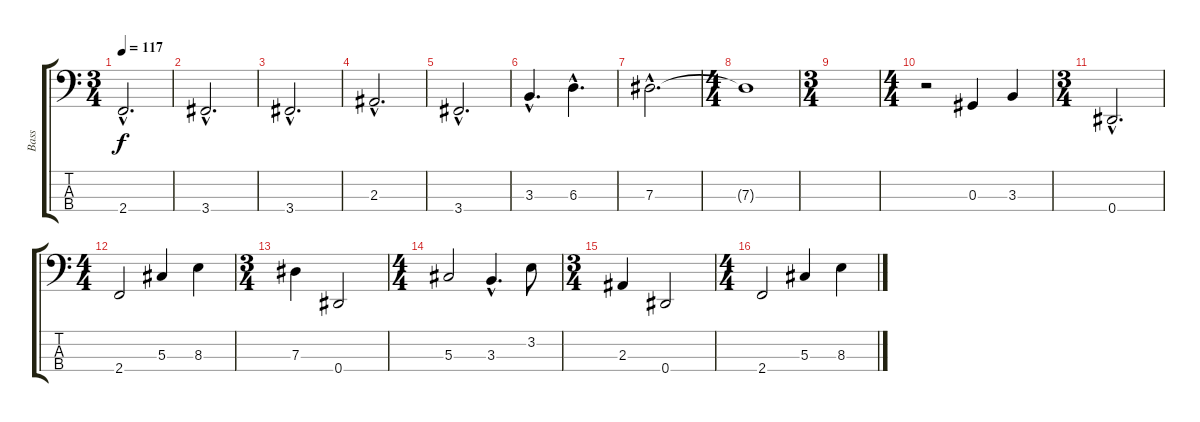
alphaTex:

\track ("Bass" "Bass") {instrument electricbasspick}
\staff {score tabs}
\tuning (Gb2 Db2 Ab1 Eb1) {hide}
\ts (3 4)
\tempo 117
\clef f4
\ks c
2.4{hac}.2{d dy f} |
3.4{hac}.2{d} |
3.4{hac}.2{d} |
2.3{hac}.2{d} |
3.4{hac}.2{d} |
3.3{hac}.4{d} 6.3{hac}.4{d} |
7.3{hac}.2{d} |
\ts (4 4)
7.3{t}.1 |
\ts (3 4)
|
\ts (4 4)
r.2 0.3.4 3.3.4 |
\ts (3 4)
0.4{hac}.2{d} |
\ts (4 4)
2.4.2 5.3.4 8.3.4 |
\ts (3 4)
7.3.4 0.4.2 |
\ts (4 4)
5.3.2 3.3{hac}.4{d} 3.2.8 |
\ts (3 4)
2.3.4 0.4.2 |
\ts (4 4)
2.4.2 5.3.4 8.3.4
